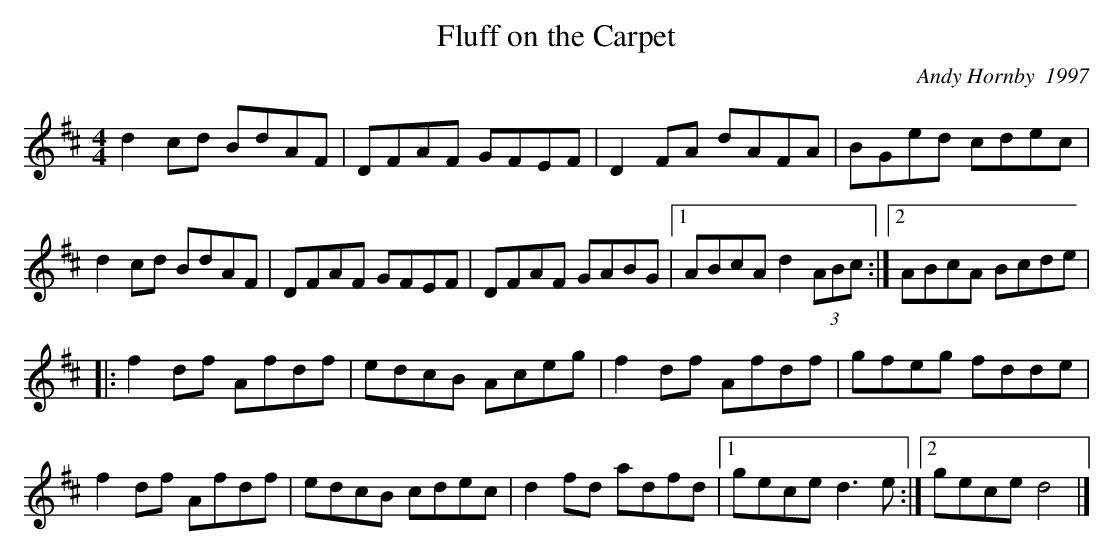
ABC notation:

X:1
T:Fluff on the Carpet
C:Andy Hornby  1997
L:1/8
M:4/4
K:D major
d2cd BdAF|DFAF GFEF|D2FA dAFA|BGed cdec|
d2cd BdAF|DFAF GFEF|DFAF GABG|[1ABcA d2 (3ABc:|[2ABcA Bcde|
|:f2df Afdf |edcB Aceg | f2df Afdf | gfeg fdde |
f2df Afdf | edcB cdec | d2fd adfd |1 geced3e :|2 geced4|]
